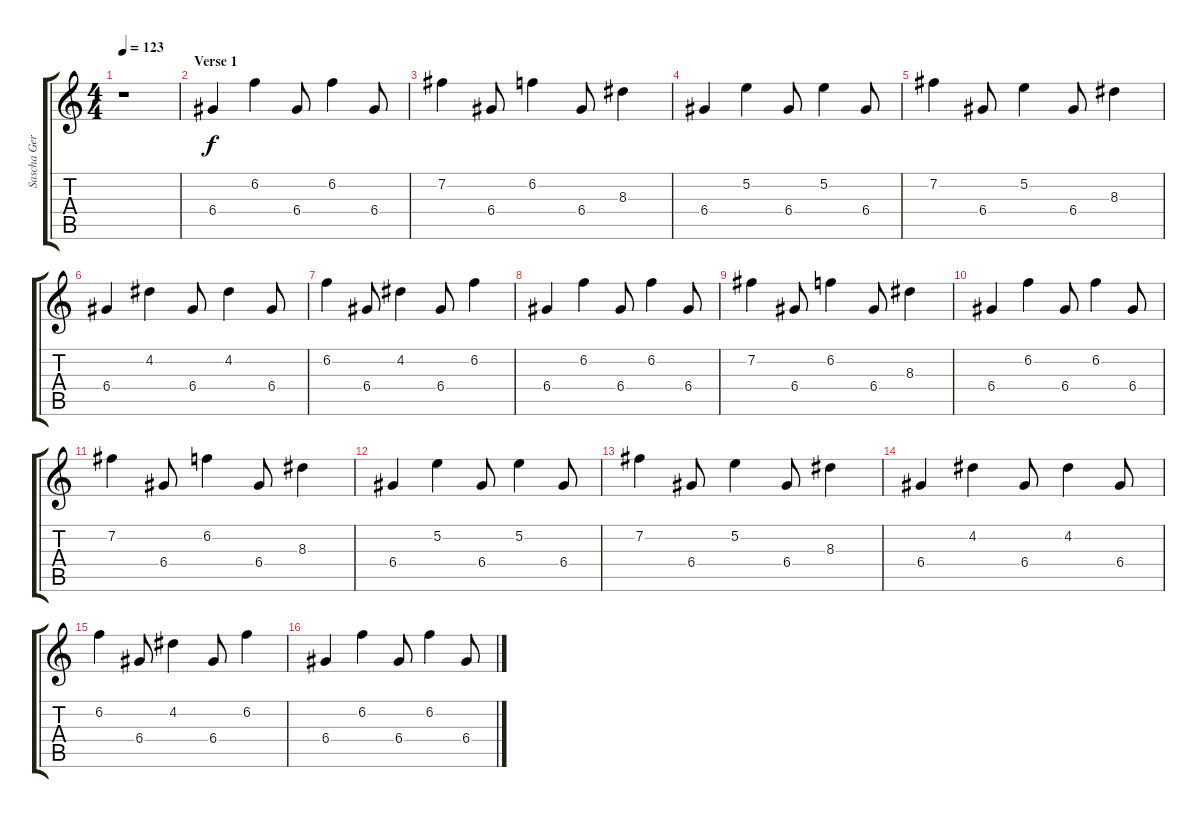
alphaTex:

\track ("Sascha Gerbig" "Sascha Ger") {instrument overdrivenguitar}
\staff {score tabs}
\tuning (E4 B3 G3 D3 A2 E2) {hide}
\ts (4 4)
\tempo 123
\clef g2
\ks c
r.1{dy f instrument overdrivenguitar} |
\section ("" "Verse 1")
6.4.4 6.2.4 6.4.8 6.2.4 6.4.8 |
7.2.4 6.4.8 6.2.4 6.4.8 8.3.4 |
6.4.4 5.2.4 6.4.8 5.2.4 6.4.8 |
7.2.4 6.4.8 5.2.4 6.4.8 8.3.4 |
6.4.4 4.2.4 6.4.8 4.2.4 6.4.8 |
6.2.4 6.4.8 4.2.4 6.4.8 6.2.4 |
6.4.4 6.2.4 6.4.8 6.2.4 6.4.8 |
7.2.4 6.4.8 6.2.4 6.4.8 8.3.4 |
6.4.4 6.2.4 6.4.8 6.2.4 6.4.8 |
7.2.4 6.4.8 6.2.4 6.4.8 8.3.4 |
6.4.4 5.2.4 6.4.8 5.2.4 6.4.8 |
7.2.4 6.4.8 5.2.4 6.4.8 8.3.4 |
6.4.4 4.2.4 6.4.8 4.2.4 6.4.8 |
6.2.4 6.4.8 4.2.4 6.4.8 6.2.4 |
6.4.4 6.2.4 6.4.8 6.2.4 6.4.8
